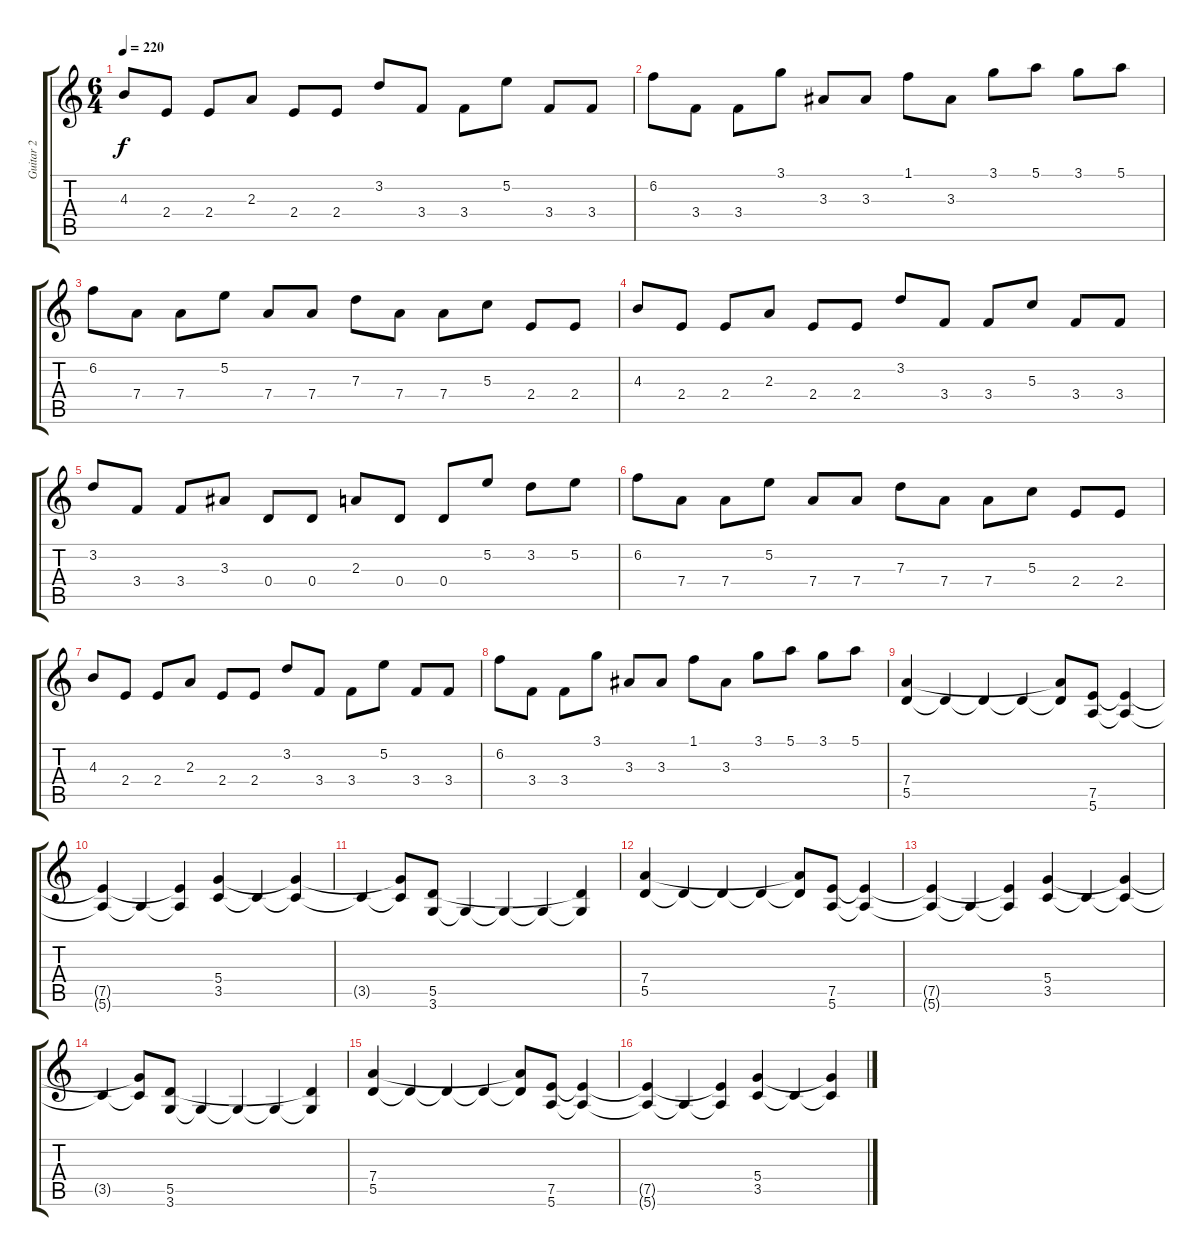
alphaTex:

\track ("Guitar 2" "Guitar 2") {instrument distortionguitar}
\staff {score tabs}
\tuning (E4 B3 G3 D3 A2 E2) {hide}
\ts (6 4)
\tempo 220
\clef g2
\ks c
4.3.8{dy f} 2.4.8 2.4.8 2.3.8 2.4.8 2.4.8 3.2.8 3.4.8 3.4.8 5.2.8 3.4.8 3.4.8 |
6.2.8 3.4.8 3.4.8 3.1.8 3.3.8 3.3.8 1.1.8 3.3.8 3.1.8 5.1.8 3.1.8 5.1.8 |
6.2.8 7.4.8 7.4.8 5.2.8 7.4.8 7.4.8 7.3.8 7.4.8 7.4.8 5.3.8 2.4.8 2.4.8 |
4.3.8 2.4.8 2.4.8 2.3.8 2.4.8 2.4.8 3.2.8 3.4.8 3.4.8 5.3.8 3.4.8 3.4.8 |
3.2.8 3.4.8 3.4.8 3.3.8 0.4.8 0.4.8 2.3.8 0.4.8 0.4.8 5.2.8 3.2.8 5.2.8 |
6.2.8 7.4.8 7.4.8 5.2.8 7.4.8 7.4.8 7.3.8 7.4.8 7.4.8 5.3.8 2.4.8 2.4.8 |
4.3.8 2.4.8 2.4.8 2.3.8 2.4.8 2.4.8 3.2.8 3.4.8 3.4.8 5.2.8 3.4.8 3.4.8 |
6.2.8 3.4.8 3.4.8 3.1.8 3.3.8 3.3.8 1.1.8 3.3.8 3.1.8 5.1.8 3.1.8 5.1.8 |
(7.4 5.5).4 5.5{t}.4 5.5{t}.4 5.5{t}.4 (7.4{t} 5.5{t}).8 (7.5 5.6).8 (7.5{t} 5.6{t}).4 |
(7.5{t} 5.6{t}).4 5.6{t}.4 (7.5{t} 5.6{t}).4 (5.4 3.5).4 3.5{t}.4 (5.4{t} 3.5{t}).4 |
3.5{t}.4 (5.4{t} 3.5{t}).8 (5.5 3.6).8 3.6{t}.4 3.6{t}.4 3.6{t}.4 (5.5{t} 3.6{t}).4 |
(7.4 5.5).4 5.5{t}.4 5.5{t}.4 5.5{t}.4 (7.4{t} 5.5{t}).8 (7.5 5.6).8 (7.5{t} 5.6{t}).4 |
(7.5{t} 5.6{t}).4 5.6{t}.4 (7.5{t} 5.6{t}).4 (5.4 3.5).4 3.5{t}.4 (5.4{t} 3.5{t}).4 |
3.5{t}.4 (5.4{t} 3.5{t}).8 (5.5 3.6).8 3.6{t}.4 3.6{t}.4 3.6{t}.4 (5.5{t} 3.6{t}).4 |
(7.4 5.5).4 5.5{t}.4 5.5{t}.4 5.5{t}.4 (7.4{t} 5.5{t}).8 (7.5 5.6).8 (7.5{t} 5.6{t}).4 |
(7.5{t} 5.6{t}).4 5.6{t}.4 (7.5{t} 5.6{t}).4 (5.4 3.5).4 3.5{t}.4 (5.4{t} 3.5{t}).4
